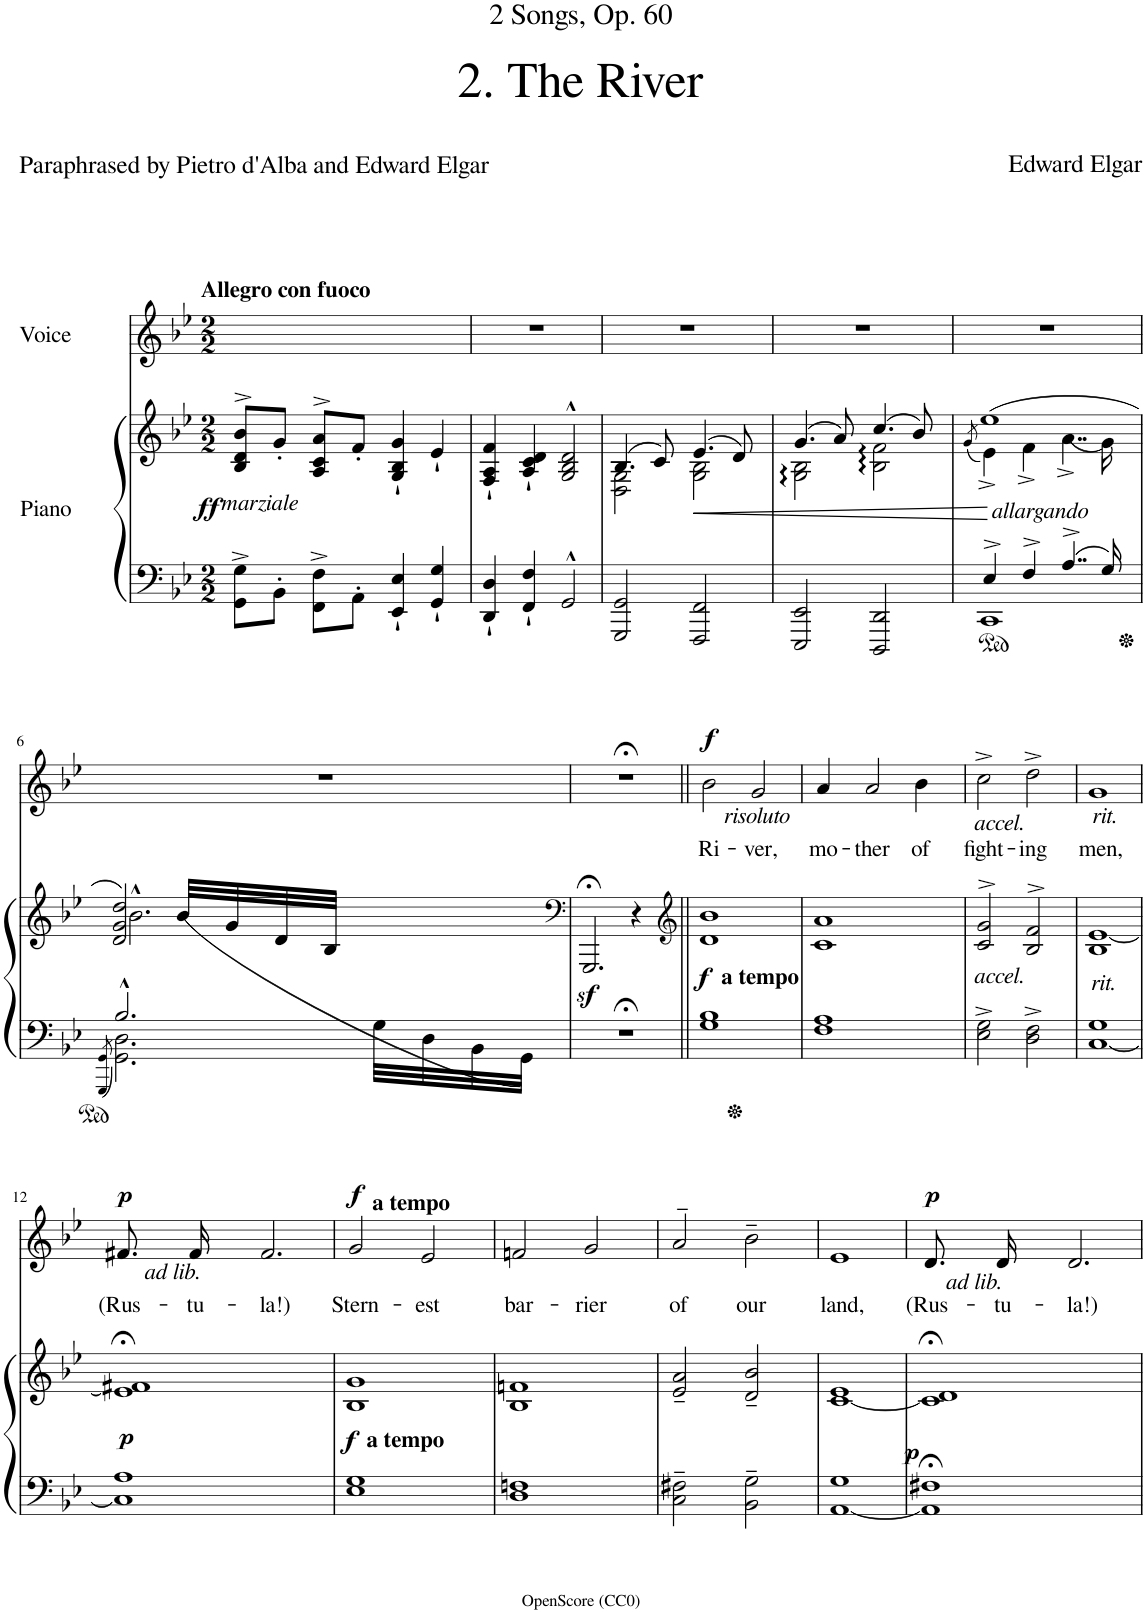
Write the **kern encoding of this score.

**kern	**kern	**dynam	**kern	**text	**dynam
*part2	*part2	*part2	*part1	*part1	*part1
*staff3	*staff2	*staff2/3	*staff1	*staff1	*staff1
*I"Piano	*	*	*I"Voice	*	*
*I'Pno	*	*	*	*	*
*clefF4	*clefG2	*	*clefG2	*	*
*k[b-e-]	*k[b-e-]	*	*k[b-e-]	*	*
*M2/2	*M2/2	*	*M2/2	*	*
=1	=1	=1	=1	=1	=1
!	!	!	!LO:TX:a:B:t=Allegro con fuoco	!	!
!	!LO:TX:b:i:t=marziale	!	!	!	!
!	!	!LO:DY:b	!	!	!
8GG\^ 8G\^L	8B-/^> 8d/^> 8b-/^>L	ff	1ryy	.	.
8BB-'\J	8g'/J	.	.	.	.
8FF\^ 8F\^L	8A/^> 8c/^> 8a/^>L	.	.	.	.
8AA'\J	8f'/J	.	.	.	.
4EE-/` 4E-/`	4G/` 4B-/` 4g/`	.	.	.	.
4GG/` 4G/`	4e-`/	.	.	.	.
=2	=2	=2	=2	=2	=2
4DD/` 4D/`	4F/` 4A/` 4f/`	.	1r	.	.
4FF/` 4F/`	4A/` 4c/` 4d/`	.	.	.	.
2GG^^/	2G/^^ 2B-/^^ 2d/^^	.	.	.	.
=3	=3	=3	=3	=3	=3
*	*^	*	*	*	*
2GGG/ 2GG/	(4.B-/	2D\ 2G\	.	1r	.	.
.	8c/)	.	.	.	.	.
!	!	!	!LO:HP:b	!	!	!
2FFF/ 2FF/	(4.e-/	2G\ 2B-\	<	.	.	.
.	8d/)	.	.	.	.	.
=4	=4	=4	=4	=4	=4	=4
2EEE-/ 2EE-/	(4.g/	2G\ 2B-\	.	1r	.	.
.	8a/)	.	.	.	.	.
2DDD/ 2DD/	(4.cc/	2B-\ 2f\	.	.	.	.
.	8b-/)	.	.	.	.	.
*	*v	*v	*	*	*	*
.	.	[	.	.	.
=5	=5	=5	=5	=5	=5
*	*^	*	*	*	*
.	.	(8qg/	.	.	.	.
*^	*	*	*	*	*	*
!	!	!LO:TX:b:i:t=allargando	!	!	!	!	!
4E-^/	1CC	(1ee-	4e-^\)	.	1r	.	.
4F^/	.	.	4f^\	.	.	.	.
4..A^/	.	.	(4..a^\	.	.	.	.
16G/	.	.	16g\)	.	.	.	.
!!LO:LB:g=z
=6	=6	=6	=6	=6	=6	=6	=6
*	*^	*	*	*	*	*	*
.	.	8qGGG/ 8qGG/	.	.	.	.	.	.
2..ryy	2.B-^^/	2.GG\ 2.D\	2d/ 2g/ 2dd/)	2.b-^^\	.	1r	.	.
.	.	.	2ryy	.	.	.	.	.
.	4ryy	4ryy	.	(32b-/LLL	.	.	.	.
.	.	.	.	32g/	.	.	.	.
.	.	.	.	32d/	.	.	.	.
.	.	.	.	32B-/JJJ	.	.	.	.
32G\LLL	.	.	.	8ryy	.	.	.	.
32D\	.	.	.	.	.	.	.	.
32BB-\	.	.	.	.	.	.	.	.
32GG\JJJ)	.	.	.	.	.	.	.	.
*v	*v	*v	*	*	*	*	*	*
*	*v	*v	*	*	*	*
=7	=7	=7	=7	=7	=7
*	*clefF4	*	*	*	*
1r;<	2.GGGz<;</	.	1r;<	.	.
.	4r	.	.	.	.
=8||	=8||	=8||	=8||	=8||	=8||
*	*clefG2	*	*	*	*
!	!	!	!LO:TX:b:i:t=risoluto	!	!
!	!LO:TX:b:B:t=a tempo	!	!	!	!
!	!	!LO:DY:b	!	!LO:LY:b	!LO:DY:a
1G 1B-	1d 1b-	f	2b-\	Ri-	f
!	!	!	!	!LO:LY:b	!
.	.	.	2g/	-ver,	.
=9	=9	=9	=9	=9	=9
!	!	!	!	!LO:LY:b	!
1F 1A	1c 1a	.	4a/	mo-	.
!	!	!	!	!LO:LY:b	!
.	.	.	2a/	-ther	.
!	!	!	!	!LO:LY:b	!
.	.	.	4b-\	of	.
=10	=10	=10	=10	=10	=10
!	!	!	!LO:TX:b:i:t=accel.	!	!
!	!LO:TX:b:i:t=accel.	!	!	!	!
!	!	!	!	!LO:LY:b	!
2E-\^ 2G\^	2c/^> 2g/^>	.	2cc^\	fight-	.
!	!	!	!	!LO:LY:b	!
2D\^ 2F\^	2B-/^> 2f/^>	.	2dd^\	-ing	.
=11	=11	=11	=11	=11	=11
!	!	!	!LO:TX:b:i:t=rit.	!	!
!	!LO:TX:b:i:t=rit.	!	!	!	!
!	!	!	!	!LO:LY:b	!
[1C 1G	1B- [<1e-	.	1g	men,	.
!!LO:LB:g=z
=12	=12	=12	=12	=12	=12
!	!	!	!LO:TX:b:i:t=ad lib.	!	!
!	!	!LO:DY:b	!	!LO:LY:b	!LO:DY:a
1C] 1A	1e-];< 1f#X;<	p	8.f#X/L	(Rus-	p
!	!	!	!	!LO:LY:b	!
.	.	.	16f#/Jk	-tu-	.
!	!	!	!	!LO:LY:b	!
.	.	.	2.f#/	-la!)	.
=13	=13	=13	=13	=13	=13
!	!	!	!LO:TX:a:B:t=a tempo	!	!
!	!LO:TX:b:B:t=a tempo	!	!	!	!
!	!	!LO:DY:b	!	!LO:LY:b	!LO:DY:a
1E- 1G	1B- 1g	f	2g/	Stern-	f
!	!	!	!	!LO:LY:b	!
.	.	.	2e-/	-est	.
=14	=14	=14	=14	=14	=14
!	!	!	!	!LO:LY:b	!
1D 1Fn	1B- 1fn	.	2fn/	bar-	.
!	!	!	!	!LO:LY:b	!
.	.	.	2g/	-rier	.
=15	=15	=15	=15	=15	=15
!	!	!	!	!LO:LY:b	!
2C\~ 2F#X\~	2e-/~ 2a/~	.	2a~>/	of	.
!	!	!	!	!LO:LY:b	!
2BB-\~ 2G\~	2d/~ 2b-/~	.	2b-~\	our	.
=16	=16	=16	=16	=16	=16
!	!	!	!	!LO:LY:b	!
[1AA 1G	[1c 1e-	.	1e-	land,	.
=17	=17	=17	=17	=17	=17
!	!	!	!LO:TX:b:i:t=ad lib.	!	!
!	!	!LO:DY:a=2	!	!LO:LY:b	!LO:DY:a
1AA];< 1F#X;<	1c];< 1d;<	p	8.d/L	(Rus-	p
!	!	!	!	!LO:LY:b	!
.	.	.	16d/Jk	-tu-	.
!	!	!	!	!LO:LY:b	!
.	.	.	2.d/	-la!)	.
=	=	=	=	=	=
*-	*-	*-	*-	*-	*-
